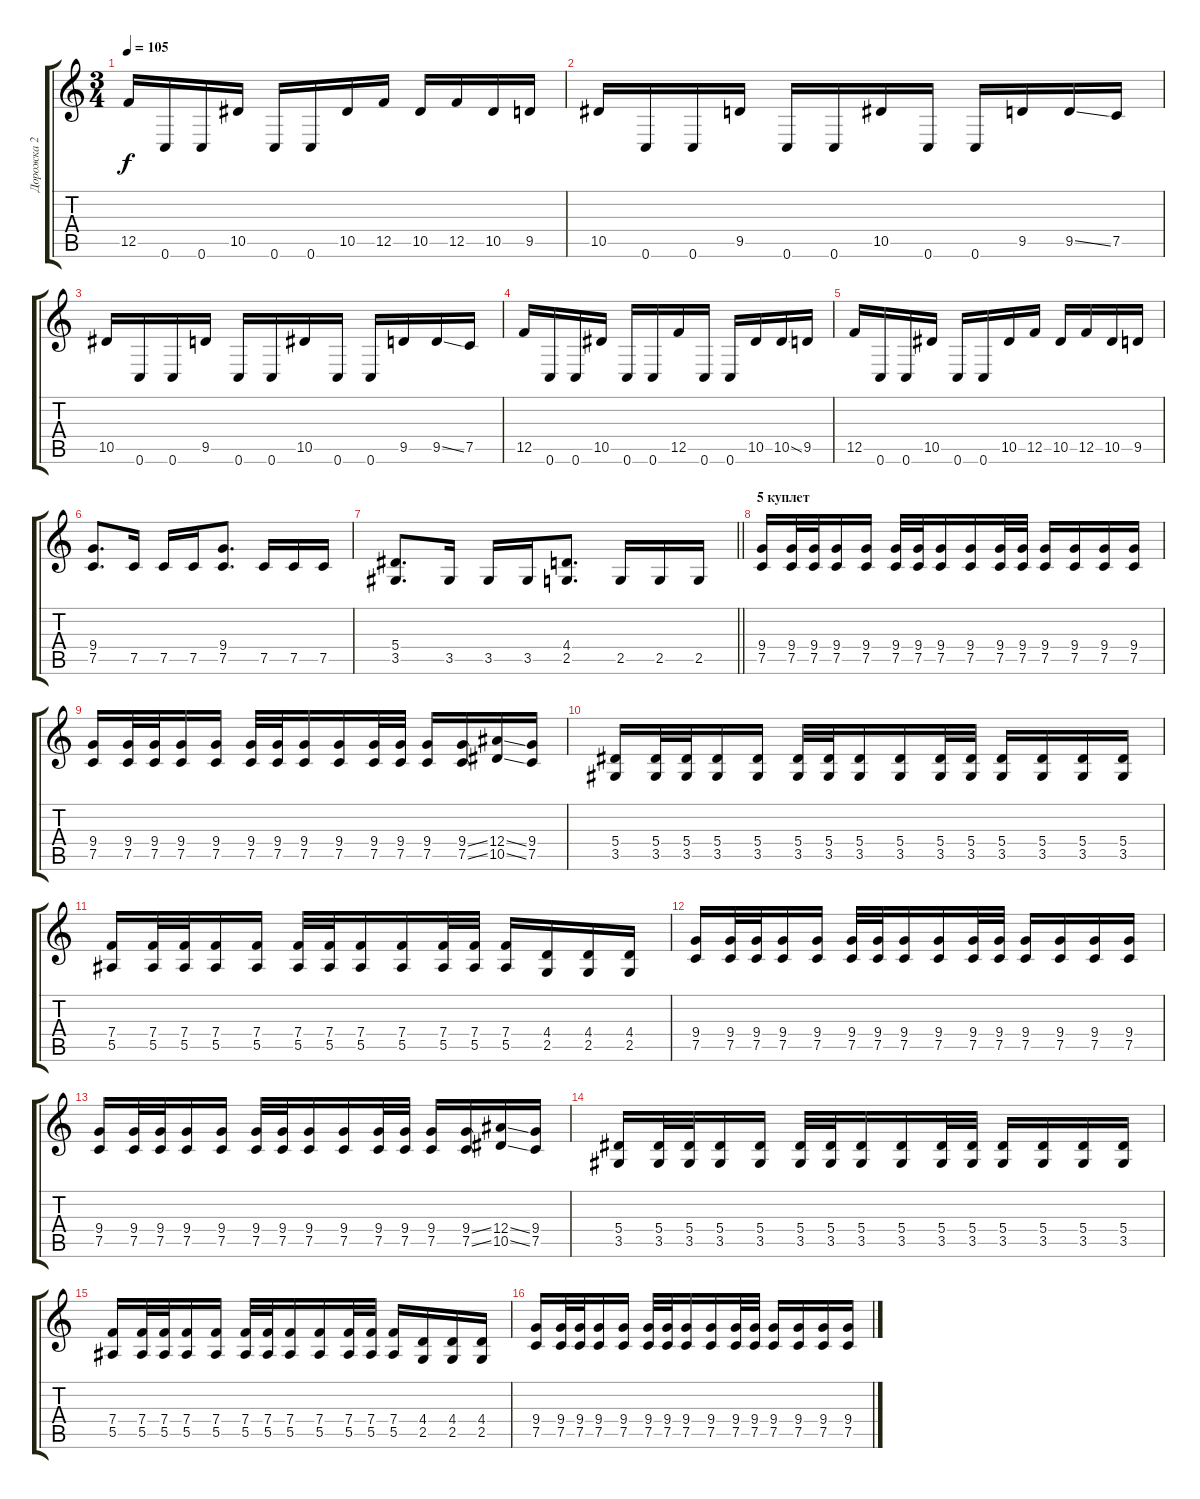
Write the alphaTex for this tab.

\track ("Дорожка 2" "Дорожка 2") {instrument distortionguitar}
\staff {score tabs}
\tuning (C4 G3 Eb3 Bb2 F2 C2) {hide}
\ts (3 4)
\tempo 105
\clef g2
\ks c
12.5.16{dy f} 0.6.16 0.6.16 10.5.16 0.6.16 0.6.16 10.5.16 12.5.16 10.5.16 12.5.16 10.5.16 9.5.16 |
10.5.16 0.6.16 0.6.16 9.5.16 0.6.16 0.6.16 10.5.16 0.6.16 0.6.16 9.5.16 9.5{ss}.16 7.5.16 |
10.5.16 0.6.16 0.6.16 9.5.16 0.6.16 0.6.16 10.5.16 0.6.16 0.6.16 9.5.16 9.5{ss}.16 7.5.16 |
12.5.16 0.6.16 0.6.16 10.5.16 0.6.16 0.6.16 12.5.16 0.6.16 0.6.16 10.5.16 10.5{ss}.16 9.5.16 |
12.5.16 0.6.16 0.6.16 10.5.16 0.6.16 0.6.16 10.5.16 12.5.16 10.5.16 12.5.16 10.5.16 9.5.16 |
(9.4 7.5).8{d} 7.5.16 7.5.16 7.5.16 (9.4 7.5).8{d} 7.5.16 7.5.16 7.5.16 |
\barLineRight lightlight
(5.4 3.5).8{d} 3.5.16 3.5.16 3.5.16 (4.4 2.5).8{d} 2.5.16 2.5.16 2.5.16 |
\section ("" "5 куплет")
(9.4 7.5).16 (9.4 7.5).32 (9.4 7.5).32 (9.4 7.5).16 (9.4 7.5).16 (9.4 7.5).32 (9.4 7.5).32 (9.4 7.5).16 (9.4 7.5).16 (9.4 7.5).32 (9.4 7.5).32 (9.4 7.5).16 (9.4 7.5).16 (9.4 7.5).16 (9.4 7.5).16 |
(9.4 7.5).16 (9.4 7.5).32 (9.4 7.5).32 (9.4 7.5).16 (9.4 7.5).16 (9.4 7.5).32 (9.4 7.5).32 (9.4 7.5).16 (9.4 7.5).16 (9.4 7.5).32 (9.4 7.5).32 (9.4 7.5).16 (9.4{ss} 7.5{ss}).16 (12.4{ss} 10.5{ss}).16 (9.4 7.5).16 |
(5.4 3.5).16 (5.4 3.5).32 (5.4 3.5).32 (5.4 3.5).16 (5.4 3.5).16 (5.4 3.5).32 (5.4 3.5).32 (5.4 3.5).16 (5.4 3.5).16 (5.4 3.5).32 (5.4 3.5).32 (5.4 3.5).16 (5.4 3.5).16 (5.4 3.5).16 (5.4 3.5).16 |
(7.4 5.5).16 (7.4 5.5).32 (7.4 5.5).32 (7.4 5.5).16 (7.4 5.5).16 (7.4 5.5).32 (7.4 5.5).32 (7.4 5.5).16 (7.4 5.5).16 (7.4 5.5).32 (7.4 5.5).32 (7.4 5.5).16 (4.4 2.5).16 (4.4 2.5).16 (4.4 2.5).16 |
(9.4 7.5).16 (9.4 7.5).32 (9.4 7.5).32 (9.4 7.5).16 (9.4 7.5).16 (9.4 7.5).32 (9.4 7.5).32 (9.4 7.5).16 (9.4 7.5).16 (9.4 7.5).32 (9.4 7.5).32 (9.4 7.5).16 (9.4 7.5).16 (9.4 7.5).16 (9.4 7.5).16 |
(9.4 7.5).16 (9.4 7.5).32 (9.4 7.5).32 (9.4 7.5).16 (9.4 7.5).16 (9.4 7.5).32 (9.4 7.5).32 (9.4 7.5).16 (9.4 7.5).16 (9.4 7.5).32 (9.4 7.5).32 (9.4 7.5).16 (9.4{ss} 7.5{ss}).16 (12.4{ss} 10.5{ss}).16 (9.4 7.5).16 |
(5.4 3.5).16 (5.4 3.5).32 (5.4 3.5).32 (5.4 3.5).16 (5.4 3.5).16 (5.4 3.5).32 (5.4 3.5).32 (5.4 3.5).16 (5.4 3.5).16 (5.4 3.5).32 (5.4 3.5).32 (5.4 3.5).16 (5.4 3.5).16 (5.4 3.5).16 (5.4 3.5).16 |
(7.4 5.5).16 (7.4 5.5).32 (7.4 5.5).32 (7.4 5.5).16 (7.4 5.5).16 (7.4 5.5).32 (7.4 5.5).32 (7.4 5.5).16 (7.4 5.5).16 (7.4 5.5).32 (7.4 5.5).32 (7.4 5.5).16 (4.4 2.5).16 (4.4 2.5).16 (4.4 2.5).16 |
(9.4 7.5).16 (9.4 7.5).32 (9.4 7.5).32 (9.4 7.5).16 (9.4 7.5).16 (9.4 7.5).32 (9.4 7.5).32 (9.4 7.5).16 (9.4 7.5).16 (9.4 7.5).32 (9.4 7.5).32 (9.4 7.5).16 (9.4 7.5).16 (9.4 7.5).16 (9.4 7.5).16
